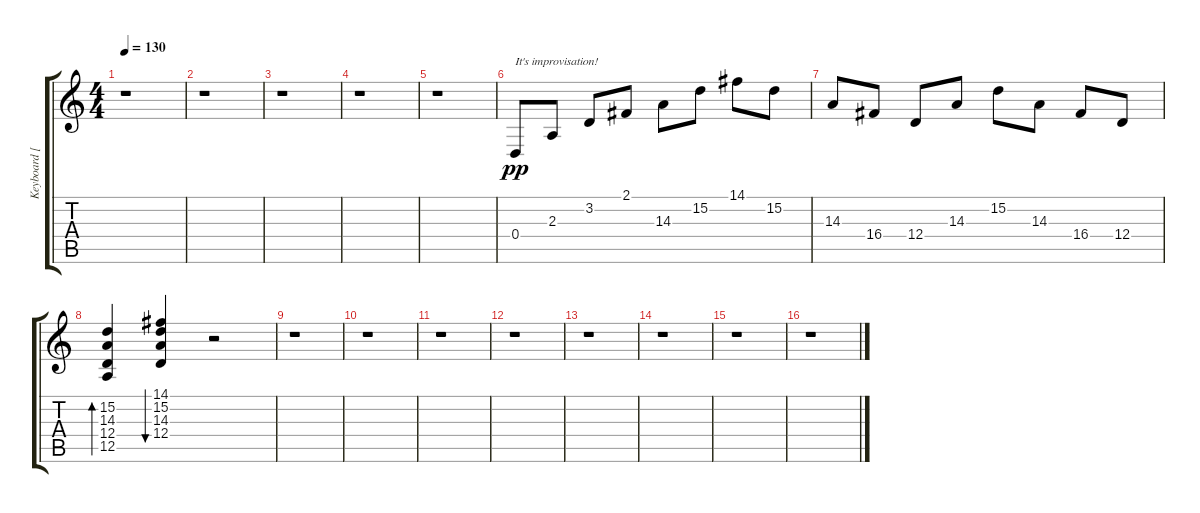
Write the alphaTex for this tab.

\track ("Keyboard [Harp/Fill]" "Keyboard [") {instrument orchestralharp}
\staff {score tabs}
\tuning (E4 B3 G3 D3 A2 E2) {hide}
\ts (4 4)
\tempo 130
\clef g2
\ks c
r.1{dy pp} |
r.1 |
r.1 |
r.1 |
r.1 |
0.4.8{txt "It's improvisation!"} 2.3.8 3.2.8 2.1.8 14.3.8 15.2.8 14.1.8 15.2.8 |
14.3.8 16.4.8 12.4.8 14.3.8 15.2.8 14.3.8 16.4.8 12.4.8 |
(15.2 14.3 12.4 12.5).4{bd 240} (14.1 15.2 14.3 12.4).4{bu 240} r.2 |
r.1 |
r.1 |
r.1 |
r.1 |
r.1 |
r.1 |
r.1 |
r.1
